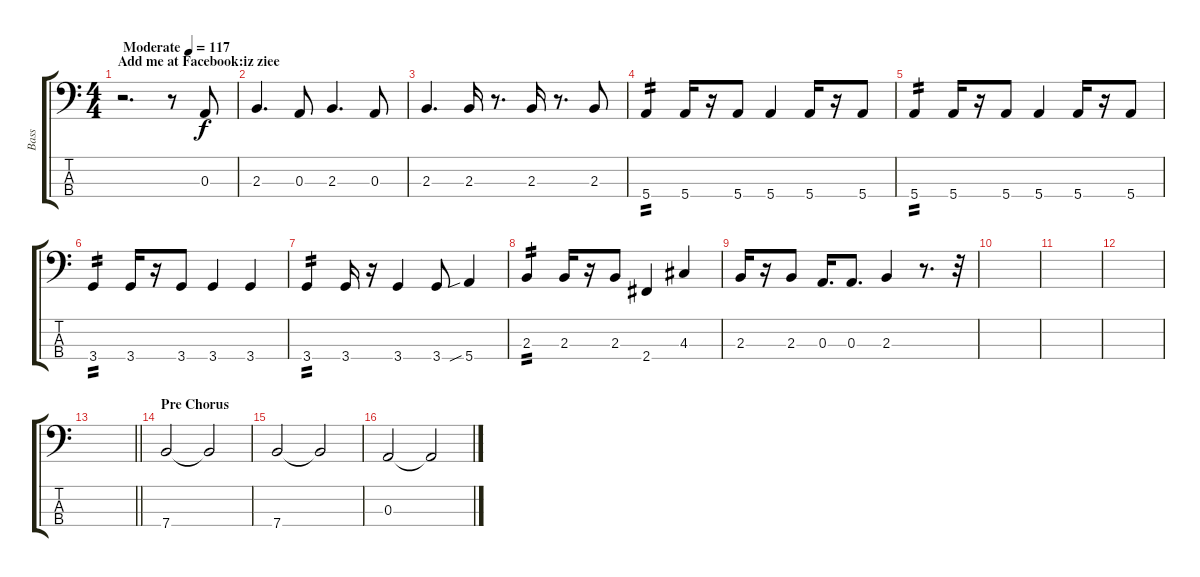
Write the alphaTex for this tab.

\track ("Bass" "Bass") {instrument electricbassfinger}
\staff {score tabs}
\tuning (G2 D2 A1 E1) {hide}
\ts (4 4)
\section ("" "Add me at Facebook:iz ziee ")
\tempo (117 "Moderate")
\clef f4
\ks c
r.2{d dy f instrument electricbassfinger} r.8 0.3.8 |
2.3.4{d} 0.3.8 2.3.4{d} 0.3.8 |
2.3.4{d} 2.3.16 r.8{d} 2.3.16 r.8{d} 2.3.8 |
5.4.4{tp 2} 5.4.16 r.16 5.4.8 5.4.4 5.4.16 r.16 5.4.8 |
5.4.4{tp 2} 5.4.16 r.16 5.4.8 5.4.4 5.4.16 r.16 5.4.8 |
3.4.4{tp 2} 3.4.16 r.16 3.4.8 3.4.4 3.4.4 |
3.4.4{tp 2} 3.4.16 r.16 3.4.4 3.4.8 5.4{sib}.4 |
2.3.4{tp 2} 2.3.16 r.16 2.3.8 2.4.4 4.3.4 |
2.3.16 r.16 2.3.8 0.3.16{d} 0.3.8{d} 2.3.4 r.8{d} r.32 |
|
|
|
\barLineRight lightlight
|
\section ("" "Pre Chorus")
7.4.2 7.4{t}.2 |
7.4.2 7.4{t}.2 |
0.3.2 0.3{t}.2
